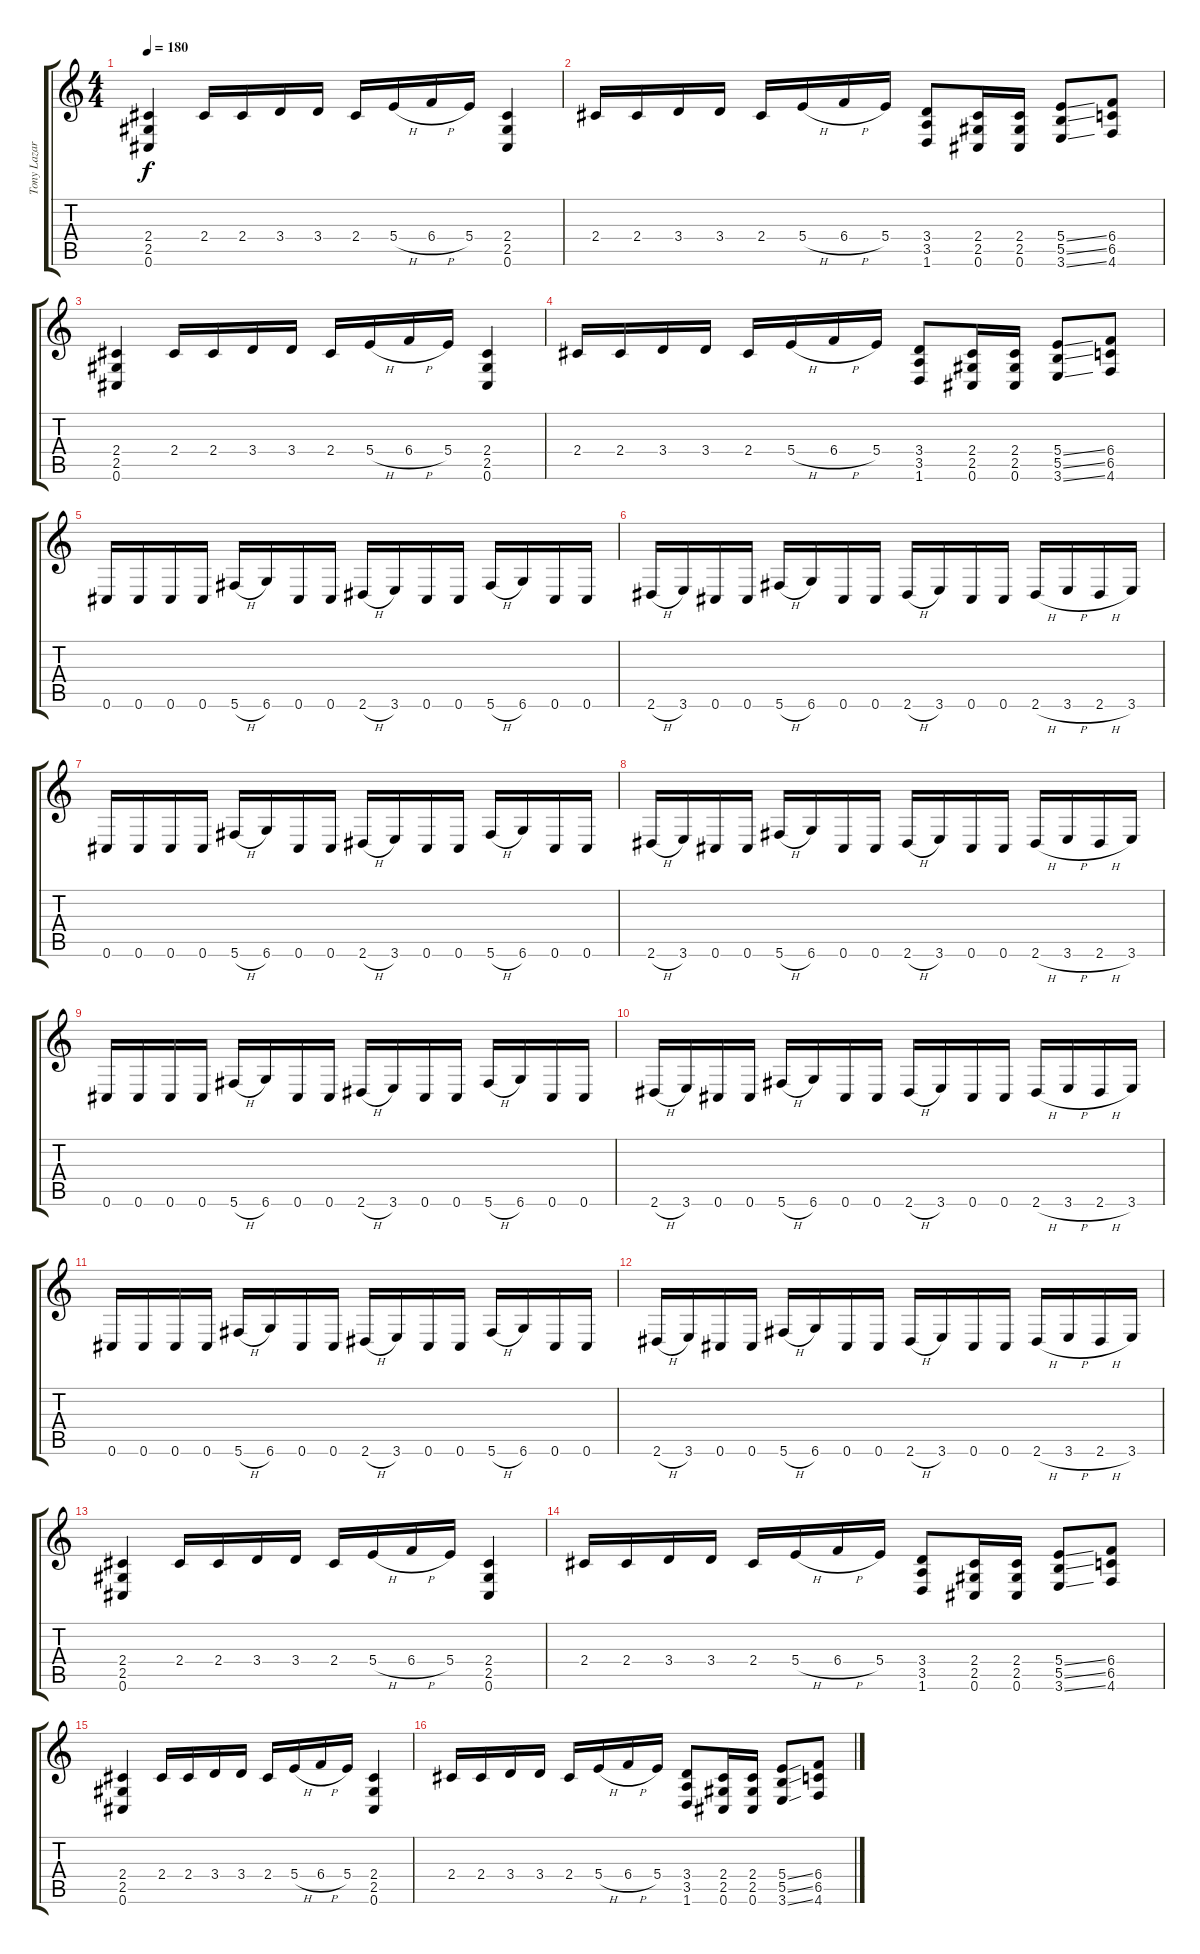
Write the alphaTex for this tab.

\track ("Tony Lazaro - Rhythm" "Tony Lazar") {instrument distortionguitar}
\staff {score tabs}
\tuning (Db4 Ab3 E3 B2 Gb2 Db2) {hide}
\ts (4 4)
\tempo 180
\clef g2
\ks c
(2.4 2.5 0.6).4{dy f} 2.4.16 2.4.16 3.4.16 3.4.16 2.4.16 5.4{h}.16 6.4{h}.16 5.4.16 (2.4 2.5 0.6).4 |
2.4.16 2.4.16 3.4.16 3.4.16 2.4.16 5.4{h}.16 6.4{h}.16 5.4.16 (3.4 3.5 1.6).8 (2.4 2.5 0.6).16 (2.4 2.5 0.6).16 (5.4{ss} 5.5{ss} 3.6{ss}).8 (6.4 6.5 4.6).8 |
(2.4 2.5 0.6).4 2.4.16 2.4.16 3.4.16 3.4.16 2.4.16 5.4{h}.16 6.4{h}.16 5.4.16 (2.4 2.5 0.6).4 |
2.4.16 2.4.16 3.4.16 3.4.16 2.4.16 5.4{h}.16 6.4{h}.16 5.4.16 (3.4 3.5 1.6).8 (2.4 2.5 0.6).16 (2.4 2.5 0.6).16 (5.4{ss} 5.5{ss} 3.6{ss}).8 (6.4 6.5 4.6).8 |
0.6.16 0.6.16 0.6.16 0.6.16 5.6{h}.16 6.6.16 0.6.16 0.6.16 2.6{h}.16 3.6.16 0.6.16 0.6.16 5.6{h}.16 6.6.16 0.6.16 0.6.16 |
2.6{h}.16 3.6.16 0.6.16 0.6.16 5.6{h}.16 6.6.16 0.6.16 0.6.16 2.6{h}.16 3.6.16 0.6.16 0.6.16 2.6{h}.16 3.6{h}.16 2.6{h}.16 3.6.16 |
0.6.16 0.6.16 0.6.16 0.6.16 5.6{h}.16 6.6.16 0.6.16 0.6.16 2.6{h}.16 3.6.16 0.6.16 0.6.16 5.6{h}.16 6.6.16 0.6.16 0.6.16 |
2.6{h}.16 3.6.16 0.6.16 0.6.16 5.6{h}.16 6.6.16 0.6.16 0.6.16 2.6{h}.16 3.6.16 0.6.16 0.6.16 2.6{h}.16 3.6{h}.16 2.6{h}.16 3.6.16 |
0.6.16 0.6.16 0.6.16 0.6.16 5.6{h}.16 6.6.16 0.6.16 0.6.16 2.6{h}.16 3.6.16 0.6.16 0.6.16 5.6{h}.16 6.6.16 0.6.16 0.6.16 |
2.6{h}.16 3.6.16 0.6.16 0.6.16 5.6{h}.16 6.6.16 0.6.16 0.6.16 2.6{h}.16 3.6.16 0.6.16 0.6.16 2.6{h}.16 3.6{h}.16 2.6{h}.16 3.6.16 |
0.6.16 0.6.16 0.6.16 0.6.16 5.6{h}.16 6.6.16 0.6.16 0.6.16 2.6{h}.16 3.6.16 0.6.16 0.6.16 5.6{h}.16 6.6.16 0.6.16 0.6.16 |
2.6{h}.16 3.6.16 0.6.16 0.6.16 5.6{h}.16 6.6.16 0.6.16 0.6.16 2.6{h}.16 3.6.16 0.6.16 0.6.16 2.6{h}.16 3.6{h}.16 2.6{h}.16 3.6.16 |
(2.4 2.5 0.6).4 2.4.16 2.4.16 3.4.16 3.4.16 2.4.16 5.4{h}.16 6.4{h}.16 5.4.16 (2.4 2.5 0.6).4 |
2.4.16 2.4.16 3.4.16 3.4.16 2.4.16 5.4{h}.16 6.4{h}.16 5.4.16 (3.4 3.5 1.6).8 (2.4 2.5 0.6).16 (2.4 2.5 0.6).16 (5.4{ss} 5.5{ss} 3.6{ss}).8 (6.4 6.5 4.6).8 |
(2.4 2.5 0.6).4 2.4.16 2.4.16 3.4.16 3.4.16 2.4.16 5.4{h}.16 6.4{h}.16 5.4.16 (2.4 2.5 0.6).4 |
2.4.16 2.4.16 3.4.16 3.4.16 2.4.16 5.4{h}.16 6.4{h}.16 5.4.16 (3.4 3.5 1.6).8 (2.4 2.5 0.6).16 (2.4 2.5 0.6).16 (5.4{ss} 5.5{ss} 3.6{ss}).8 (6.4 6.5 4.6).8
